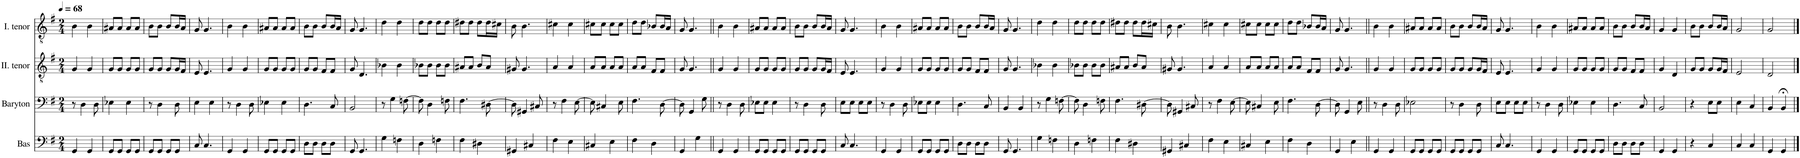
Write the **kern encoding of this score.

**kern	**kern	**kern	**kern
*part4	*part3	*part2	*part1
*staff4	*staff3	*staff2	*staff1
*I"Bas	*I"Baryton	*I"II. tenor	*I"I. tenor
*I'B.	*I'Bar.	*I'T.	*I'T.
*clefF4	*clefF4	*clefGv2	*clefGv2
*k[f#]	*k[f#]	*k[f#]	*k[f#]
*M2/4	*M2/4	*M2/4	*M2/4
*MM68	*MM68	*MM68	*MM68
=1	=1	=1	=1
4GG/	8r	4G/	4B\
.	4D\	.	.
4GG/	.	4G/	4B\
.	8D\	.	.
=2	=2	=2	=2
8GG/L	4E-X\	8G/L	8A#X/L
8GG/J	.	8G/J	8A#/J
8GG/L	4E-\	8G/L	8A#/L
8GG/J	.	8G/J	8A#/J
=3	=3	=3	=3
8GG/L	8r	8G/L	8B\L
8GG/J	4D\	8G/J	8B\J
8GG/L	.	8G/L	8B/L
8GG/J	8D\	16G/L	16B/L
.	.	16F#/JJ	16A/JJ
=4	=4	=4	=4
8C/	4E\	8E/	8G/
4.C/	.	4.E/	4.G/
.	4E\	.	.
=5	=5	=5	=5
4GG/	8r	4G/	4B\
.	4D\	.	.
4GG/	.	4G/	4B\
.	8D\	.	.
=6	=6	=6	=6
8GG/L	4E-X\	8G/L	8A#X/L
8GG/J	.	8G/J	8A#/J
8GG/L	4E-\	8G/L	8A#/L
8GG/J	.	8G/J	8A#/J
=7	=7	=7	=7
8D\L	4.D\	8G/L	8B\L
8D\J	.	8G/J	8B\J
8D\L	.	8F#/L	8B/L
8D\J	8C/	8F#/J	16B/L
.	.	.	16A/JJ
=8	=8	=8	=8
8GG/	2BB/	8G/	8G/
4.GG/	.	4.D/	4.G/
=9	=9	=9	=9
4G\	8r	4B-X\	4d\
.	4G\	.	.
4Fn\	.	4B-\	4d\
.	[8Fn\	.	.
=10	=10	=10	=10
4D\	8F\]	8B-X\L	8d\L
.	4D\	8B-\J	8d\J
4Fn\	.	8B-\L	8d\L
.	8Fn\	8B-\J	8d\J
=11	=11	=11	=11
4F#\	4.F#\	8A#X/L	8d#X\L
.	.	8A#/J	8d#\J
4D#X\	.	8B/L	8d#\L
.	[8D#X\	8A#/J	16d#\L
.	.	.	16c#X\JJ
=12	=12	=12	=12
4GG#X/	8D#\]	8G#X/	8B\
.	4GG#X/	4.G#/	4.B\
4C#X/	.	.	.
.	8C#X/	.	.
=13	=13	=13	=13
4F#\	8r	4A/	4c#X\
.	4F#\	.	.
4E\	.	4A/	4c#\
.	[8E\	.	.
=14	=14	=14	=14
4C#X/	8E\]	8A/L	8c#X\L
.	4C#X/	8A/J	8c#\J
4E\	.	8A/L	8c#\L
.	8E\	8A/J	8c#\J
=15	=15	=15	=15
4F#\	4.F#\	8A/L	8d\L
.	.	8A/J	8d\J
4D\	.	8F#/L	8B-X/L
.	[8D\	8F#/J	16B-/L
.	.	.	16A/JJ
=16	=16	=16	=16
4GG/	8D\]	8G/	8G/
.	4GG/	4.G/	4.G/
4G\	.	.	.
.	8G\	.	.
=17||	=17||	=17||	=17||
4GG/	8r	4G/	4B\
.	4D\	.	.
4GG/	.	4G/	4B\
.	8D\	.	.
=18	=18	=18	=18
8GG/L	8E-X\L	8G/L	8A#X/L
8GG/J	8E-\J	8G/J	8A#/J
8GG/L	4E-\	8G/L	8A#/L
8GG/J	.	8G/J	8A#/J
=19	=19	=19	=19
8GG/L	8r	8G/L	8B\L
8GG/J	4D\	8G/J	8B\J
8GG/L	.	8G/L	8B/L
8GG/J	8D\	16G/L	16B/L
.	.	16F#/JJ	16A/JJ
=20	=20	=20	=20
8C/	8E\L	8E/	8G/
4.C/	8E\J	4.E/	4.G/
.	8E\L	.	.
.	8E\J	.	.
=21	=21	=21	=21
4GG/	8r	4G/	4B\
.	4D\	.	.
4GG/	.	4G/	4B\
.	8D\	.	.
=22	=22	=22	=22
8GG/L	8E-X\L	8G/L	8A#X/L
8GG/J	8E-\J	8G/J	8A#/J
8GG/L	4E-\	8G/L	8A#/L
8GG/J	.	8G/J	8A#/J
=23	=23	=23	=23
8D\L	4.D\	8G/L	8B\L
8D\J	.	8G/J	8B\J
8D\L	.	8F#/L	8B/L
8D\J	8C/	8F#/J	16B/L
.	.	.	16A/JJ
=24	=24	=24	=24
8GG/	4BB/	8G/	8G/
4.GG/	.	4.G/	4.G/
.	4BB/	.	.
=25	=25	=25	=25
4G\	8r	4B-X\	4d\
.	4G\	.	.
4Fn\	.	4B-\	4d\
.	[8Fn\	.	.
=26	=26	=26	=26
4D\	8F\]	8B-X\L	8d\L
.	4D\	8B-\J	8d\J
4Fn\	.	8B-\L	8d\L
.	8Fn\	8B-\J	8d\J
=27	=27	=27	=27
4F#\	4.F#\	8A#X/L	8d#X\L
.	.	8A#/J	8d#\J
4D#X\	.	8B/L	8d#\L
.	[8D#X\	8A#/J	16d#\L
.	.	.	16c#X\JJ
=28	=28	=28	=28
4GG#X/	8D#\]	8G#X/	8B\
.	4GG#X/	4.G#/	4.B\
4C#X/	.	.	.
.	8C#X/	.	.
=29	=29	=29	=29
4F#\	8r	4A/	4c#X\
.	4F#\	.	.
4E\	.	4A/	4c#\
.	[8E\	.	.
=30	=30	=30	=30
4C#X/	8E\]	8A/L	8c#X\L
.	4C#X/	8A/J	8c#\J
4E\	.	8A/L	8c#\L
.	8E\	8A/J	8c#\J
=31	=31	=31	=31
4F#\	4.F#\	8A/L	8d\L
.	.	8A/J	8d\J
4D\	.	8F#/L	8B-X/L
.	[8D\	8F#/J	16B-/L
.	.	.	16A/JJ
=32	=32	=32	=32
4GG/	8D\]	8G/	8G/
.	4GG/	4.G/	4.G/
4E\	.	.	.
.	8E\	.	.
=33||	=33||	=33||	=33||
4GG/	8r	4G/	4B\
.	4D\	.	.
4GG/	.	4G/	4B\
.	8D\	.	.
=34	=34	=34	=34
8GG/L	2E-X\	8G/L	8A#X/L
8GG/J	.	8G/J	8A#/J
8GG/L	.	8G/L	8A#/L
8GG/J	.	8G/J	8A#/J
=35	=35	=35	=35
8GG/L	8r	8G/L	8B\L
8GG/J	4D\	8G/J	8B\J
8GG/L	.	8G/L	8B/L
8GG/J	8D\	16G/L	16B/L
.	.	16F#/JJ	16A/JJ
=36	=36	=36	=36
8C/	8E\L	8E/	8G/
4.C/	8E\J	4.E/	4.G/
.	8E\L	.	.
.	8E\J	.	.
=37	=37	=37	=37
4GG/	8r	4G/	4B\
.	4D\	.	.
4GG/	.	4G/	4B\
.	8D\	.	.
=38	=38	=38	=38
8GG/L	4E-X\	8G/L	8A#X/L
8GG/J	.	8G/J	8A#/J
8GG/L	4E-\	8G/L	8A#/L
8GG/J	.	8G/J	8A#/J
=39	=39	=39	=39
8D\L	4.D\	8G/L	8B\L
8D\J	.	8G/J	8B\J
8D\L	.	8F#/L	8B/L
8D\J	8C/	8F#/J	16B/L
.	.	.	16A/JJ
=40	=40	=40	=40
4GG/	2BB/	4G/	4G/
4GG/	.	4D/	4G/
=41	=41	=41	=41
4r	4r	8G/L	8B\L
.	.	8G/J	8B\J
4C/	8E\L	8G/L	8B/L
.	8E\J	16G/L	16B/L
.	.	16F#/JJ	16A/JJ
=42	=42	=42	=42
4C/	4E\	2E/	2G/
4C/	4C/	.	.
=43	=43	=43	=43
4GG/	4BB/	2D/	2G/
4GG/	4BB;</	.	.
==	==	==	==
*-	*-	*-	*-
